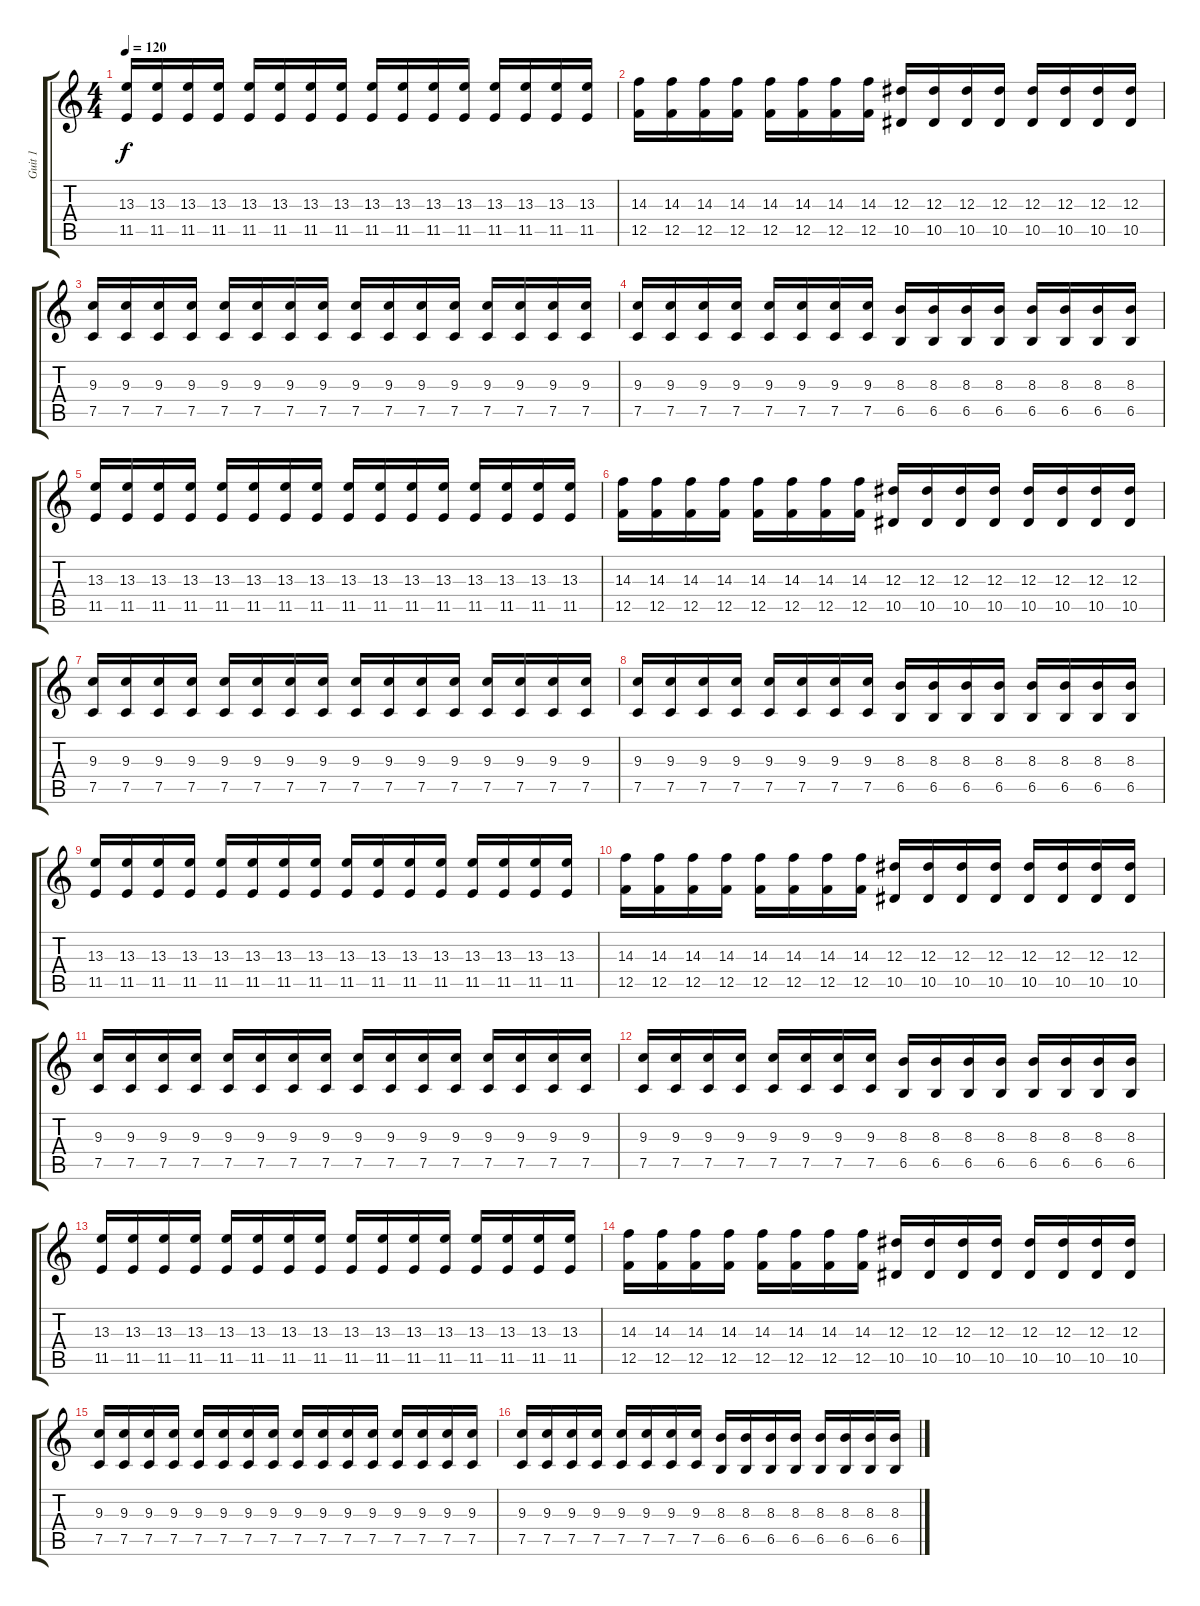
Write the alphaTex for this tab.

\track ("Guit 1" "Guit 1") {instrument distortionguitar}
\staff {score tabs}
\tuning (C4 G3 Eb3 Bb2 F2 C2) {hide}
\ts (4 4)
\tempo 120
\clef g2
\ks c
(13.3 11.5).16{dy f} (13.3 11.5).16 (13.3 11.5).16 (13.3 11.5).16 (13.3 11.5).16 (13.3 11.5).16 (13.3 11.5).16 (13.3 11.5).16 (13.3 11.5).16 (13.3 11.5).16 (13.3 11.5).16 (13.3 11.5).16 (13.3 11.5).16 (13.3 11.5).16 (13.3 11.5).16 (13.3 11.5).16 |
(14.3 12.5).16 (14.3 12.5).16 (14.3 12.5).16 (14.3 12.5).16 (14.3 12.5).16 (14.3 12.5).16 (14.3 12.5).16 (14.3 12.5).16 (12.3 10.5).16 (12.3 10.5).16 (12.3 10.5).16 (12.3 10.5).16 (12.3 10.5).16 (12.3 10.5).16 (12.3 10.5).16 (12.3 10.5).16 |
(9.3 7.5).16 (9.3 7.5).16 (9.3 7.5).16 (9.3 7.5).16 (9.3 7.5).16 (9.3 7.5).16 (9.3 7.5).16 (9.3 7.5).16 (9.3 7.5).16 (9.3 7.5).16 (9.3 7.5).16 (9.3 7.5).16 (9.3 7.5).16 (9.3 7.5).16 (9.3 7.5).16 (9.3 7.5).16 |
(9.3 7.5).16 (9.3 7.5).16 (9.3 7.5).16 (9.3 7.5).16 (9.3 7.5).16 (9.3 7.5).16 (9.3 7.5).16 (9.3 7.5).16 (8.3 6.5).16 (8.3 6.5).16 (8.3 6.5).16 (8.3 6.5).16 (8.3 6.5).16 (8.3 6.5).16 (8.3 6.5).16 (8.3 6.5).16 |
(13.3 11.5).16 (13.3 11.5).16 (13.3 11.5).16 (13.3 11.5).16 (13.3 11.5).16 (13.3 11.5).16 (13.3 11.5).16 (13.3 11.5).16 (13.3 11.5).16 (13.3 11.5).16 (13.3 11.5).16 (13.3 11.5).16 (13.3 11.5).16 (13.3 11.5).16 (13.3 11.5).16 (13.3 11.5).16 |
(14.3 12.5).16 (14.3 12.5).16 (14.3 12.5).16 (14.3 12.5).16 (14.3 12.5).16 (14.3 12.5).16 (14.3 12.5).16 (14.3 12.5).16 (12.3 10.5).16 (12.3 10.5).16 (12.3 10.5).16 (12.3 10.5).16 (12.3 10.5).16 (12.3 10.5).16 (12.3 10.5).16 (12.3 10.5).16 |
(9.3 7.5).16 (9.3 7.5).16 (9.3 7.5).16 (9.3 7.5).16 (9.3 7.5).16 (9.3 7.5).16 (9.3 7.5).16 (9.3 7.5).16 (9.3 7.5).16 (9.3 7.5).16 (9.3 7.5).16 (9.3 7.5).16 (9.3 7.5).16 (9.3 7.5).16 (9.3 7.5).16 (9.3 7.5).16 |
(9.3 7.5).16 (9.3 7.5).16 (9.3 7.5).16 (9.3 7.5).16 (9.3 7.5).16 (9.3 7.5).16 (9.3 7.5).16 (9.3 7.5).16 (8.3 6.5).16 (8.3 6.5).16 (8.3 6.5).16 (8.3 6.5).16 (8.3 6.5).16 (8.3 6.5).16 (8.3 6.5).16 (8.3 6.5).16 |
(13.3 11.5).16 (13.3 11.5).16 (13.3 11.5).16 (13.3 11.5).16 (13.3 11.5).16 (13.3 11.5).16 (13.3 11.5).16 (13.3 11.5).16 (13.3 11.5).16 (13.3 11.5).16 (13.3 11.5).16 (13.3 11.5).16 (13.3 11.5).16 (13.3 11.5).16 (13.3 11.5).16 (13.3 11.5).16 |
(14.3 12.5).16 (14.3 12.5).16 (14.3 12.5).16 (14.3 12.5).16 (14.3 12.5).16 (14.3 12.5).16 (14.3 12.5).16 (14.3 12.5).16 (12.3 10.5).16 (12.3 10.5).16 (12.3 10.5).16 (12.3 10.5).16 (12.3 10.5).16 (12.3 10.5).16 (12.3 10.5).16 (12.3 10.5).16 |
(9.3 7.5).16 (9.3 7.5).16 (9.3 7.5).16 (9.3 7.5).16 (9.3 7.5).16 (9.3 7.5).16 (9.3 7.5).16 (9.3 7.5).16 (9.3 7.5).16 (9.3 7.5).16 (9.3 7.5).16 (9.3 7.5).16 (9.3 7.5).16 (9.3 7.5).16 (9.3 7.5).16 (9.3 7.5).16 |
(9.3 7.5).16 (9.3 7.5).16 (9.3 7.5).16 (9.3 7.5).16 (9.3 7.5).16 (9.3 7.5).16 (9.3 7.5).16 (9.3 7.5).16 (8.3 6.5).16 (8.3 6.5).16 (8.3 6.5).16 (8.3 6.5).16 (8.3 6.5).16 (8.3 6.5).16 (8.3 6.5).16 (8.3 6.5).16 |
(13.3 11.5).16 (13.3 11.5).16 (13.3 11.5).16 (13.3 11.5).16 (13.3 11.5).16 (13.3 11.5).16 (13.3 11.5).16 (13.3 11.5).16 (13.3 11.5).16 (13.3 11.5).16 (13.3 11.5).16 (13.3 11.5).16 (13.3 11.5).16 (13.3 11.5).16 (13.3 11.5).16 (13.3 11.5).16 |
(14.3 12.5).16 (14.3 12.5).16 (14.3 12.5).16 (14.3 12.5).16 (14.3 12.5).16 (14.3 12.5).16 (14.3 12.5).16 (14.3 12.5).16 (12.3 10.5).16 (12.3 10.5).16 (12.3 10.5).16 (12.3 10.5).16 (12.3 10.5).16 (12.3 10.5).16 (12.3 10.5).16 (12.3 10.5).16 |
(9.3 7.5).16 (9.3 7.5).16 (9.3 7.5).16 (9.3 7.5).16 (9.3 7.5).16 (9.3 7.5).16 (9.3 7.5).16 (9.3 7.5).16 (9.3 7.5).16 (9.3 7.5).16 (9.3 7.5).16 (9.3 7.5).16 (9.3 7.5).16 (9.3 7.5).16 (9.3 7.5).16 (9.3 7.5).16 |
(9.3 7.5).16 (9.3 7.5).16 (9.3 7.5).16 (9.3 7.5).16 (9.3 7.5).16 (9.3 7.5).16 (9.3 7.5).16 (9.3 7.5).16 (8.3 6.5).16 (8.3 6.5).16 (8.3 6.5).16 (8.3 6.5).16 (8.3 6.5).16 (8.3 6.5).16 (8.3 6.5).16 (8.3 6.5).16
